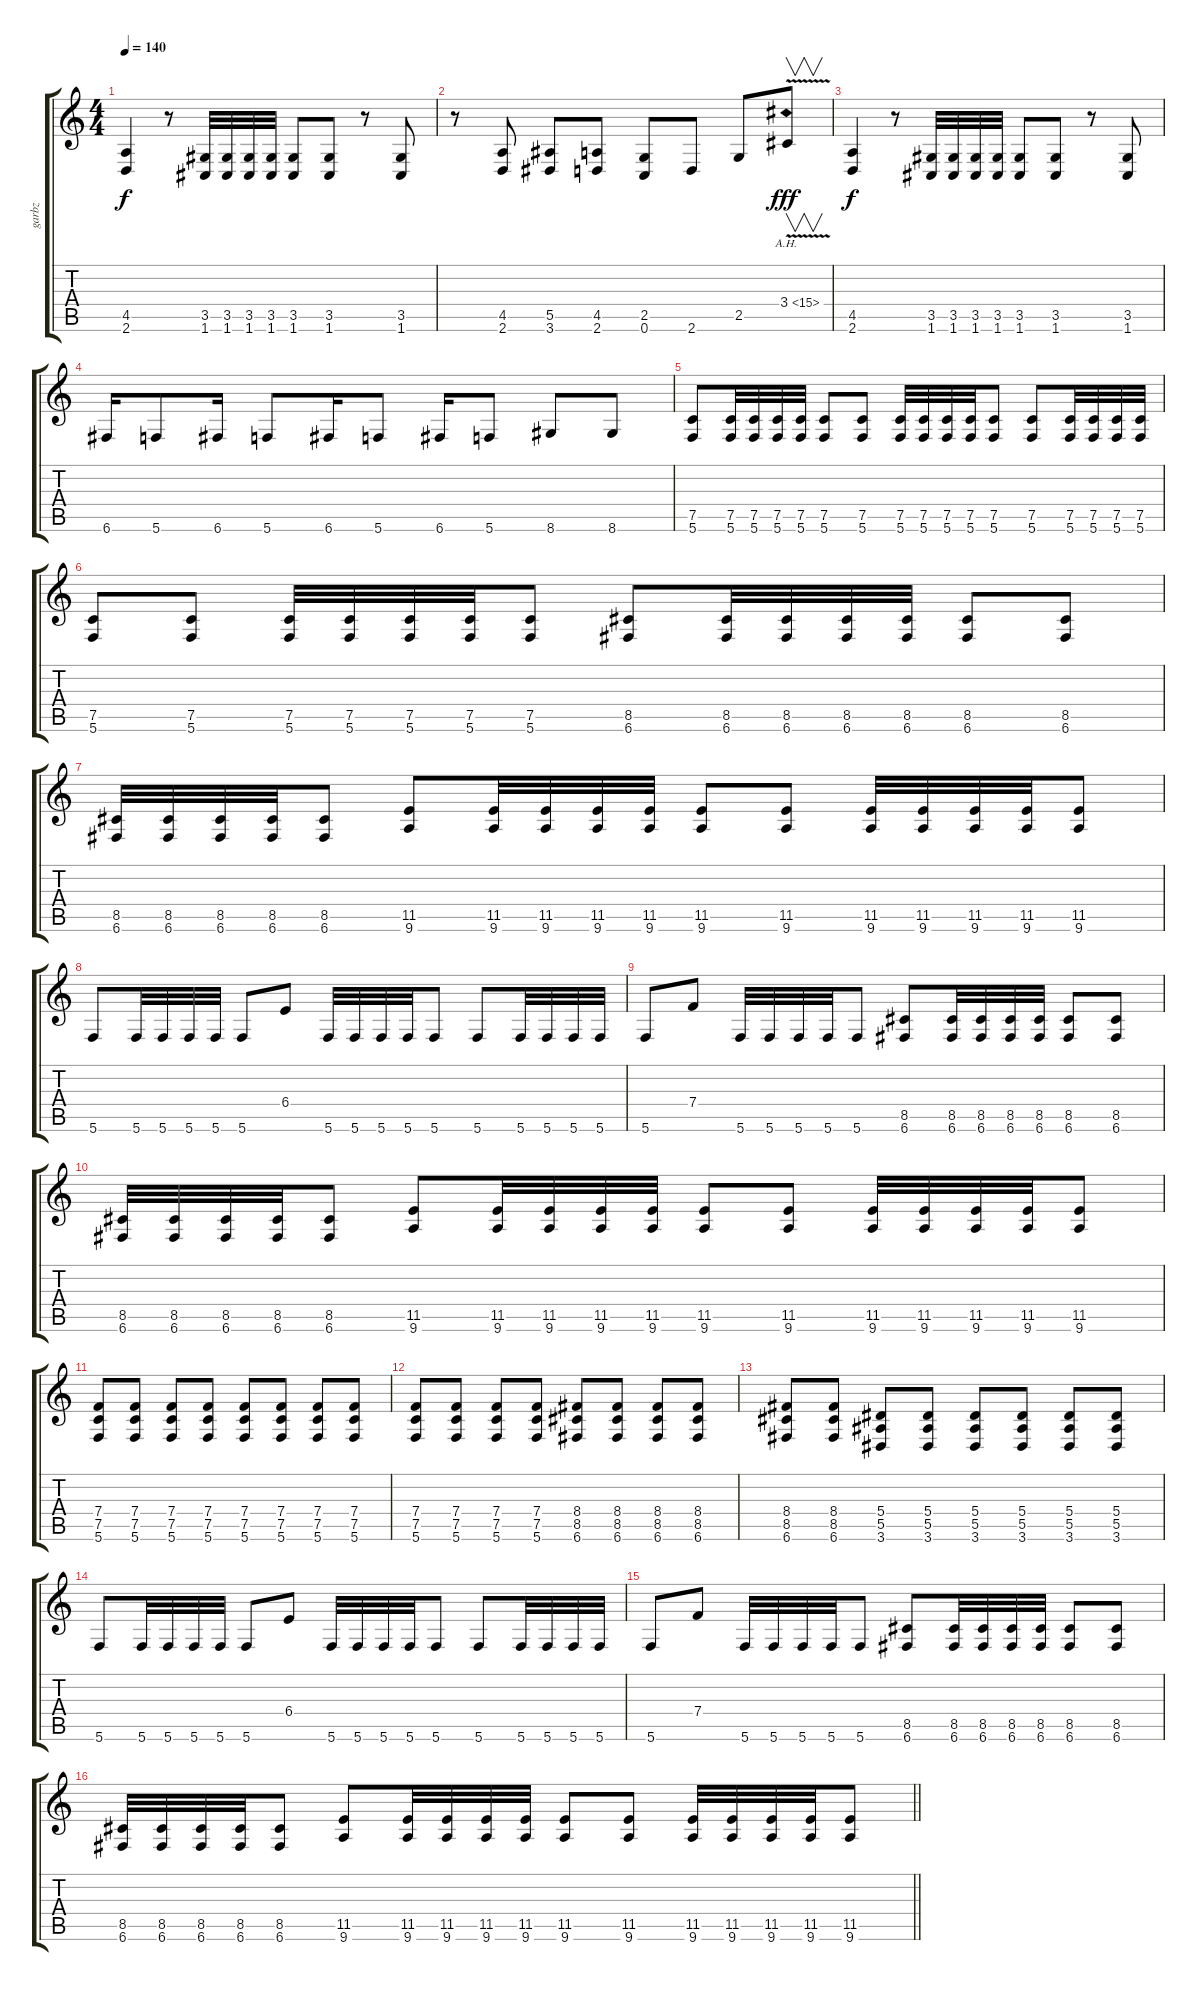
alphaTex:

\track ("garbz" "garbz") {solo instrument distortionguitar}
\staff {score tabs}
\tuning (C4 G3 Eb3 Bb2 F2 C2) {hide}
\ts (4 4)
\tempo 140
\clef g2
\ks c
(4.5 2.6).4{dy f} r.8 (3.5 1.6).32 (3.5 1.6).32 (3.5 1.6).32 (3.5 1.6).32 (3.5 1.6).8 (3.5 1.6).8 r.8 (3.5 1.6).8 |
r.8 (4.5 2.6).8 (5.5 3.6).8 (4.5 2.6).8 (2.5 0.6).8 2.6.8 2.5.8 3.4{ah 12 v}.8{v dy fff} |
(4.5 2.6).4{dy f} r.8 (3.5 1.6).32 (3.5 1.6).32 (3.5 1.6).32 (3.5 1.6).32 (3.5 1.6).8 (3.5 1.6).8 r.8 (3.5 1.6).8 |
6.6.16 5.6.8 6.6.16 5.6.8 6.6.16 5.6.8 6.6.16 5.6.8 8.6.8 8.6.8 |
(7.5 5.6).8 (7.5 5.6).32 (7.5 5.6).32 (7.5 5.6).32 (7.5 5.6).32 (7.5 5.6).8 (7.5 5.6).8 (7.5 5.6).32 (7.5 5.6).32 (7.5 5.6).32 (7.5 5.6).32 (7.5 5.6).8 (7.5 5.6).8 (7.5 5.6).32 (7.5 5.6).32 (7.5 5.6).32 (7.5 5.6).32 |
(7.5 5.6).8 (7.5 5.6).8 (7.5 5.6).32 (7.5 5.6).32 (7.5 5.6).32 (7.5 5.6).32 (7.5 5.6).8 (8.5 6.6).8 (8.5 6.6).32 (8.5 6.6).32 (8.5 6.6).32 (8.5 6.6).32 (8.5 6.6).8 (8.5 6.6).8 |
(8.5 6.6).32 (8.5 6.6).32 (8.5 6.6).32 (8.5 6.6).32 (8.5 6.6).8 (11.5 9.6).8 (11.5 9.6).32 (11.5 9.6).32 (11.5 9.6).32 (11.5 9.6).32 (11.5 9.6).8 (11.5 9.6).8 (11.5 9.6).32 (11.5 9.6).32 (11.5 9.6).32 (11.5 9.6).32 (11.5 9.6).8 |
5.6.8 5.6.32 5.6.32 5.6.32 5.6.32 5.6.8 6.4.8 5.6.32 5.6.32 5.6.32 5.6.32 5.6.8 5.6.8 5.6.32 5.6.32 5.6.32 5.6.32 |
5.6.8 7.4.8 5.6.32 5.6.32 5.6.32 5.6.32 5.6.8 (8.5 6.6).8 (8.5 6.6).32 (8.5 6.6).32 (8.5 6.6).32 (8.5 6.6).32 (8.5 6.6).8 (8.5 6.6).8 |
(8.5 6.6).32 (8.5 6.6).32 (8.5 6.6).32 (8.5 6.6).32 (8.5 6.6).8 (11.5 9.6).8 (11.5 9.6).32 (11.5 9.6).32 (11.5 9.6).32 (11.5 9.6).32 (11.5 9.6).8 (11.5 9.6).8 (11.5 9.6).32 (11.5 9.6).32 (11.5 9.6).32 (11.5 9.6).32 (11.5 9.6).8 |
(7.4 7.5 5.6).8 (7.4 7.5 5.6).8 (7.4 7.5 5.6).8 (7.4 7.5 5.6).8 (7.4 7.5 5.6).8 (7.4 7.5 5.6).8 (7.4 7.5 5.6).8 (7.4 7.5 5.6).8 |
(7.4 7.5 5.6).8 (7.4 7.5 5.6).8 (7.4 7.5 5.6).8 (7.4 7.5 5.6).8 (8.4 8.5 6.6).8 (8.4 8.5 6.6).8 (8.4 8.5 6.6).8 (8.4 8.5 6.6).8 |
(8.4 8.5 6.6).8 (8.4 8.5 6.6).8 (5.4 5.5 3.6).8 (5.4 5.5 3.6).8 (5.4 5.5 3.6).8 (5.4 5.5 3.6).8 (5.4 5.5 3.6).8 (5.4 5.5 3.6).8 |
5.6.8 5.6.32 5.6.32 5.6.32 5.6.32 5.6.8 6.4.8 5.6.32 5.6.32 5.6.32 5.6.32 5.6.8 5.6.8 5.6.32 5.6.32 5.6.32 5.6.32 |
5.6.8 7.4.8 5.6.32 5.6.32 5.6.32 5.6.32 5.6.8 (8.5 6.6).8 (8.5 6.6).32 (8.5 6.6).32 (8.5 6.6).32 (8.5 6.6).32 (8.5 6.6).8 (8.5 6.6).8 |
\barLineRight lightlight
(8.5 6.6).32 (8.5 6.6).32 (8.5 6.6).32 (8.5 6.6).32 (8.5 6.6).8 (11.5 9.6).8 (11.5 9.6).32 (11.5 9.6).32 (11.5 9.6).32 (11.5 9.6).32 (11.5 9.6).8 (11.5 9.6).8 (11.5 9.6).32 (11.5 9.6).32 (11.5 9.6).32 (11.5 9.6).32 (11.5 9.6).8
